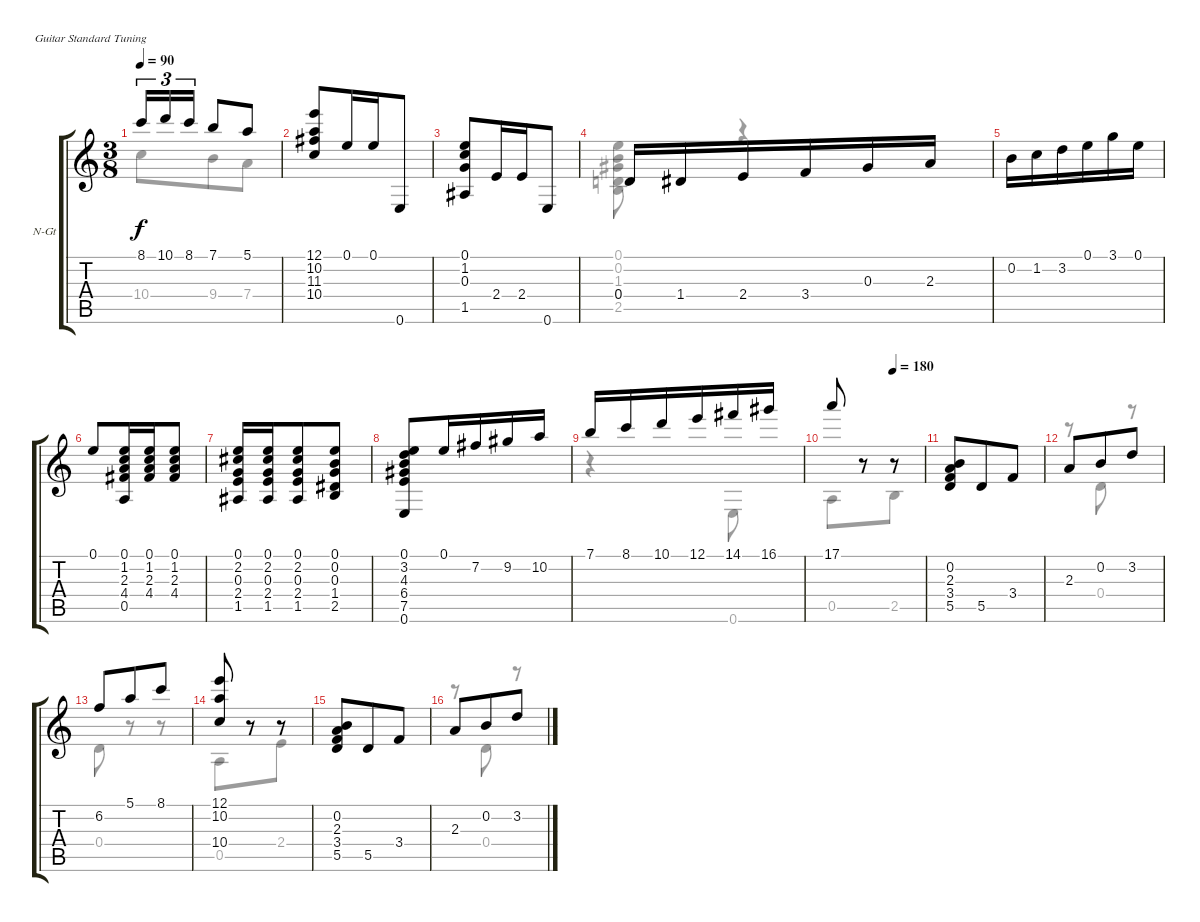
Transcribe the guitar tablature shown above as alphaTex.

\bracketExtendMode groupsimilarinstruments
\firstSystemTrackNameOrientation horizontal
\otherSystemsTrackNameOrientation horizontal
\track ("Spur 1" "N-Gt") {instrument acousticguitarnylon}
\staff {score tabs}
\tuning (E4 B3 G3 D3 A2 E2)
\voice
\ts (3 8)
\tempo 90
\clef g2
\ks c
8.1.16{tu (3 2) dy f} 10.1.16{tu (3 2)} 8.1.16{tu (3 2)} 7.1.8 5.1.8 |
(12.1 10.2 11.3 10.4).8 0.1.16 0.1.16 0.6.8 |
(0.1 1.2 0.3 1.5).8 2.4.16 2.4.16 0.6.8 |
0.4.16 1.4.16 2.4.16 3.4.16 0.3.16 2.3.16 |
0.2.16 1.2.16 3.2.16 0.1.16 3.1.16 0.1.16 |
0.1.8 (0.1 1.2 2.3 4.4 0.5).16 (0.1 1.2 2.3 4.4).16 (0.1 1.2 2.3 4.4).8 |
(0.1 2.2 0.3 2.4 1.5).16 (0.1 2.2 0.3 2.4 1.5).16 (0.1 2.2 0.3 2.4 1.5).8 (0.1 0.2 0.3 1.4 2.5).8 |
(0.1 3.2 4.3 6.4 7.5 0.6).8 0.1.16 7.2.16 9.2.16 10.2.16 |
7.1.16 8.1.16 10.1.16 12.1.16 14.1.16 16.1.16 |
\tempo (180 0.666667)
17.1.8 r.8 r.8 |
(0.2 2.3 3.4 5.5).8 5.5.8 3.4.8 |
2.3.8 0.2.8 3.2.8 |
6.2.8 5.1.8 8.1.8 |
(12.1 10.2 10.4).8 r.8 r.8 |
(0.2 2.3 3.4 5.5).8 5.5.8 3.4.8 |
2.3.8 0.2.8 3.2.8
\voice
\clef g2
\ottava regular
\simile none
\ks c
10.4.8{dy f} 9.4.8 7.4.8 |
|
|
(0.1 0.2 1.3 0.4 2.5).8 r.4 |
|
|
|
|
r.4 0.6.8 |
0.5.8 r.8 2.5.8 |
|
r.8 0.4.8 r.8 |
0.4.8 r.8 r.8 |
0.5.8 r.8 2.4.8 |
|
r.8 0.4.8 r.8
